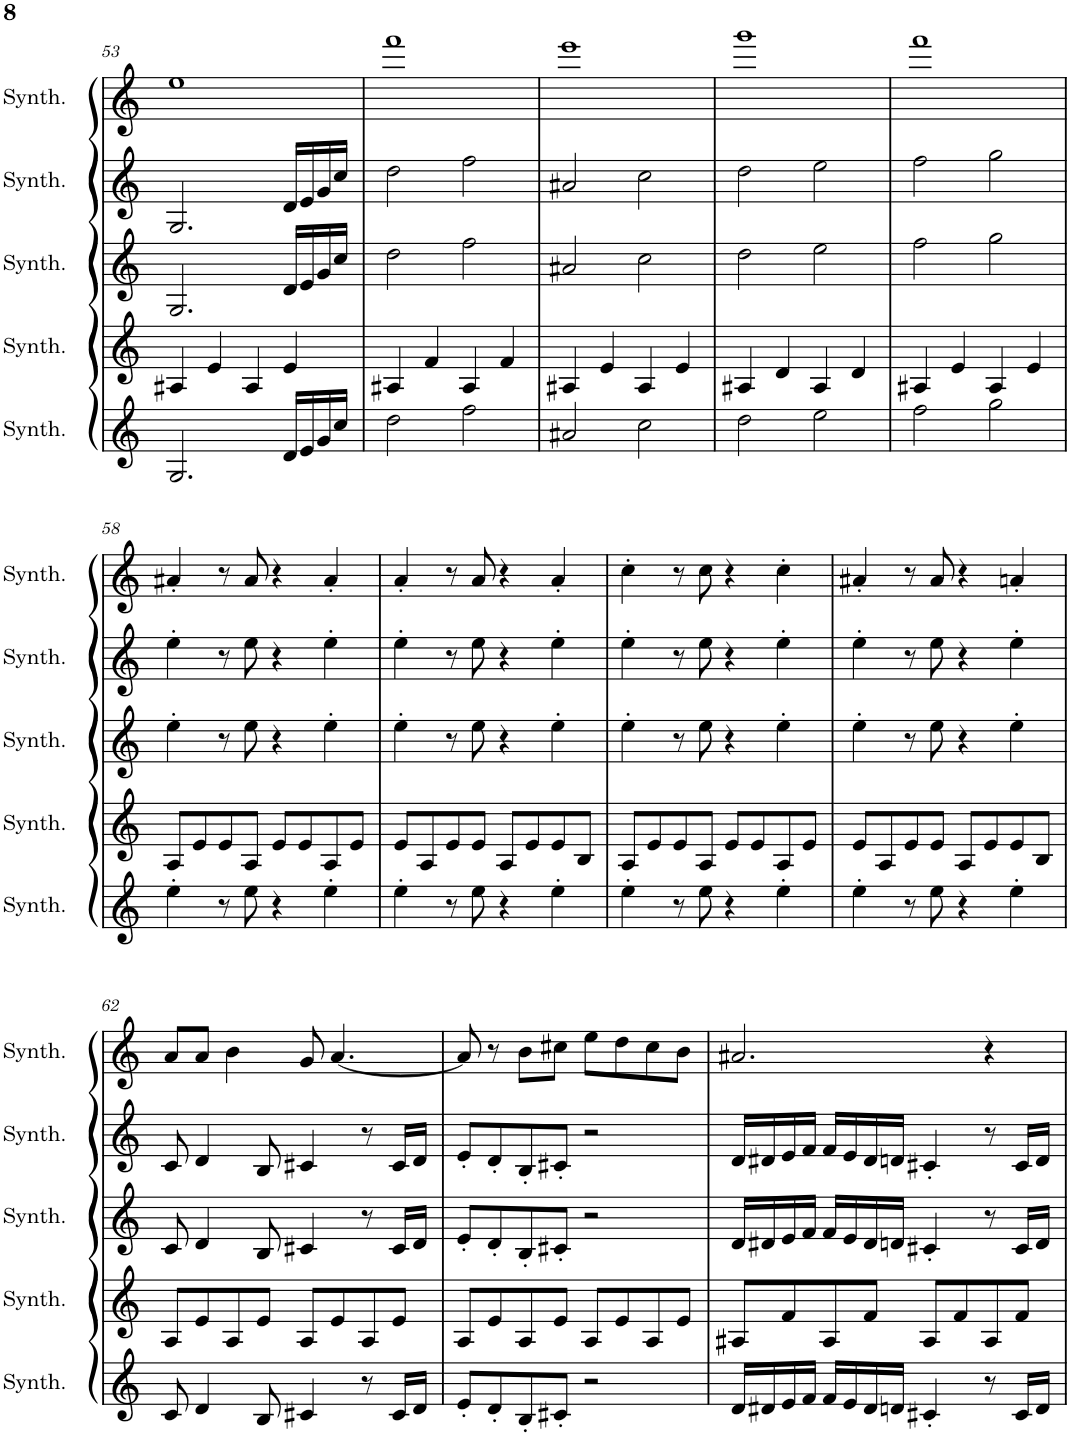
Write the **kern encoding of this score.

**kern	**kern	**kern	**kern	**kern
*part5	*part4	*part3	*part2	*part1
*staff5	*staff4	*staff3	*staff2	*staff1
*I"Saw Synthesizer	*I"Saw Synthesizer	*I"Saw Synthesizer	*I"Saw Synthesizer	*I"Saw Synthesizer
*I'Synth.	*I'Synth.	*I'Synth.	*I'Synth.	*I'Synth.
!!LO:PB:g=z
*clefG2	*clefG2	*clefG2	*clefG2	*clefG2
*k[]	*k[]	*k[]	*k[]	*k[]
*M4/4	*M4/4	*M4/4	*M4/4	*M4/4
=53	=53	=53	=53	=53
2.G/	4A#X/	2.G/	2.G/	1ee
.	4e/	.	.	.
.	4A#/	.	.	.
16d/LL	4e/	16d/LL	16d/LL	.
16e/	.	16e/	16e/	.
16g/	.	16g/	16g/	.
16cc/JJ	.	16cc/JJ	16cc/JJ	.
=54	=54	=54	=54	=54
2dd\	4A#X/	2dd\	2dd\	1fff
.	4f/	.	.	.
2ff\	4A#/	2ff\	2ff\	.
.	4f/	.	.	.
=55	=55	=55	=55	=55
2a#X/	4A#X/	2a#X/	2a#X/	1eee
.	4e/	.	.	.
2cc\	4A#/	2cc\	2cc\	.
.	4e/	.	.	.
=56	=56	=56	=56	=56
2dd\	4A#X/	2dd\	2dd\	1ggg
.	4d/	.	.	.
2ee\	4A#/	2ee\	2ee\	.
.	4d/	.	.	.
=57	=57	=57	=57	=57
2ff\	4A#X/	2ff\	2ff\	1fff
.	4e/	.	.	.
2gg\	4A#/	2gg\	2gg\	.
.	4e/	.	.	.
!!LO:LB:g=z
=58	=58	=58	=58	=58
4ee'\	8A/L	4ee'\	4ee'\	4a#X'/
.	8e/	.	.	.
8r	8e/	8r	8r	8r
8ee\	8A/J	8ee\	8ee\	8a#/
4r	8e/L	4r	4r	4r
.	8e/	.	.	.
4ee'\	8A/	4ee'\	4ee'\	4a#'/
.	8e/J	.	.	.
=59	=59	=59	=59	=59
4ee'\	8e/L	4ee'\	4ee'\	4a'/
.	8A/	.	.	.
8r	8e/	8r	8r	8r
8ee\	8e/J	8ee\	8ee\	8a/
4r	8A/L	4r	4r	4r
.	8e/	.	.	.
4ee'\	8e/	4ee'\	4ee'\	4a'/
.	8B/J	.	.	.
=60	=60	=60	=60	=60
4ee'\	8A/L	4ee'\	4ee'\	4cc'\
.	8e/	.	.	.
8r	8e/	8r	8r	8r
8ee\	8A/J	8ee\	8ee\	8cc\
4r	8e/L	4r	4r	4r
.	8e/	.	.	.
4ee'\	8A/	4ee'\	4ee'\	4cc'\
.	8e/J	.	.	.
=61	=61	=61	=61	=61
4ee'\	8e/L	4ee'\	4ee'\	4a#X'/
.	8A/	.	.	.
8r	8e/	8r	8r	8r
8ee\	8e/J	8ee\	8ee\	8a#/
4r	8A/L	4r	4r	4r
.	8e/	.	.	.
4ee'\	8e/	4ee'\	4ee'\	4an'/
.	8B/J	.	.	.
!!LO:LB:g=z
=62	=62	=62	=62	=62
8c/	8A/L	8c/	8c/	8a/L
4d/	8e/	4d/	4d/	8a/J
.	8A/	.	.	4b\
8B/	8e/J	8B/	8B/	.
4c#X/	8A/L	4c#X/	4c#X/	8g/
.	8e/	.	.	[4.a/
8r	8A/	8r	8r	.
16c#/LL	8e/J	16c#/LL	16c#/LL	.
16d/JJ	.	16d/JJ	16d/JJ	.
=63	=63	=63	=63	=63
8e'/L	8A/L	8e'/L	8e'/L	8a/]
8d'/	8e/	8d'/	8d'/	8r
8B'/	8A/	8B'/	8B'/	8b\L
8c#X'/J	8e/J	8c#X'/J	8c#X'/J	8cc#X\J
2r	8A/L	2r	2r	8ee\L
.	8e/	.	.	8dd\
.	8A/	.	.	8cc#\
.	8e/J	.	.	8b\J
=64	=64	=64	=64	=64
16d/LL	8A#X/L	16d/LL	16d/LL	2.a#X/
16d#X/	.	16d#X/	16d#X/	.
16e/	8f/	16e/	16e/	.
16f/JJ	.	16f/JJ	16f/JJ	.
16f/LL	8A#/	16f/LL	16f/LL	.
16e/	.	16e/	16e/	.
16d#/	8f/J	16d#/	16d#/	.
16dn/JJ	.	16dn/JJ	16dn/JJ	.
4c#X'/	8A#/L	4c#X'/	4c#X'/	.
.	8f/	.	.	.
8r	8A#/	8r	8r	4r
16c#/LL	8f/J	16c#/LL	16c#/LL	.
16d/JJ	.	16d/JJ	16d/JJ	.
=	=	=	=	=
*-	*-	*-	*-	*-
